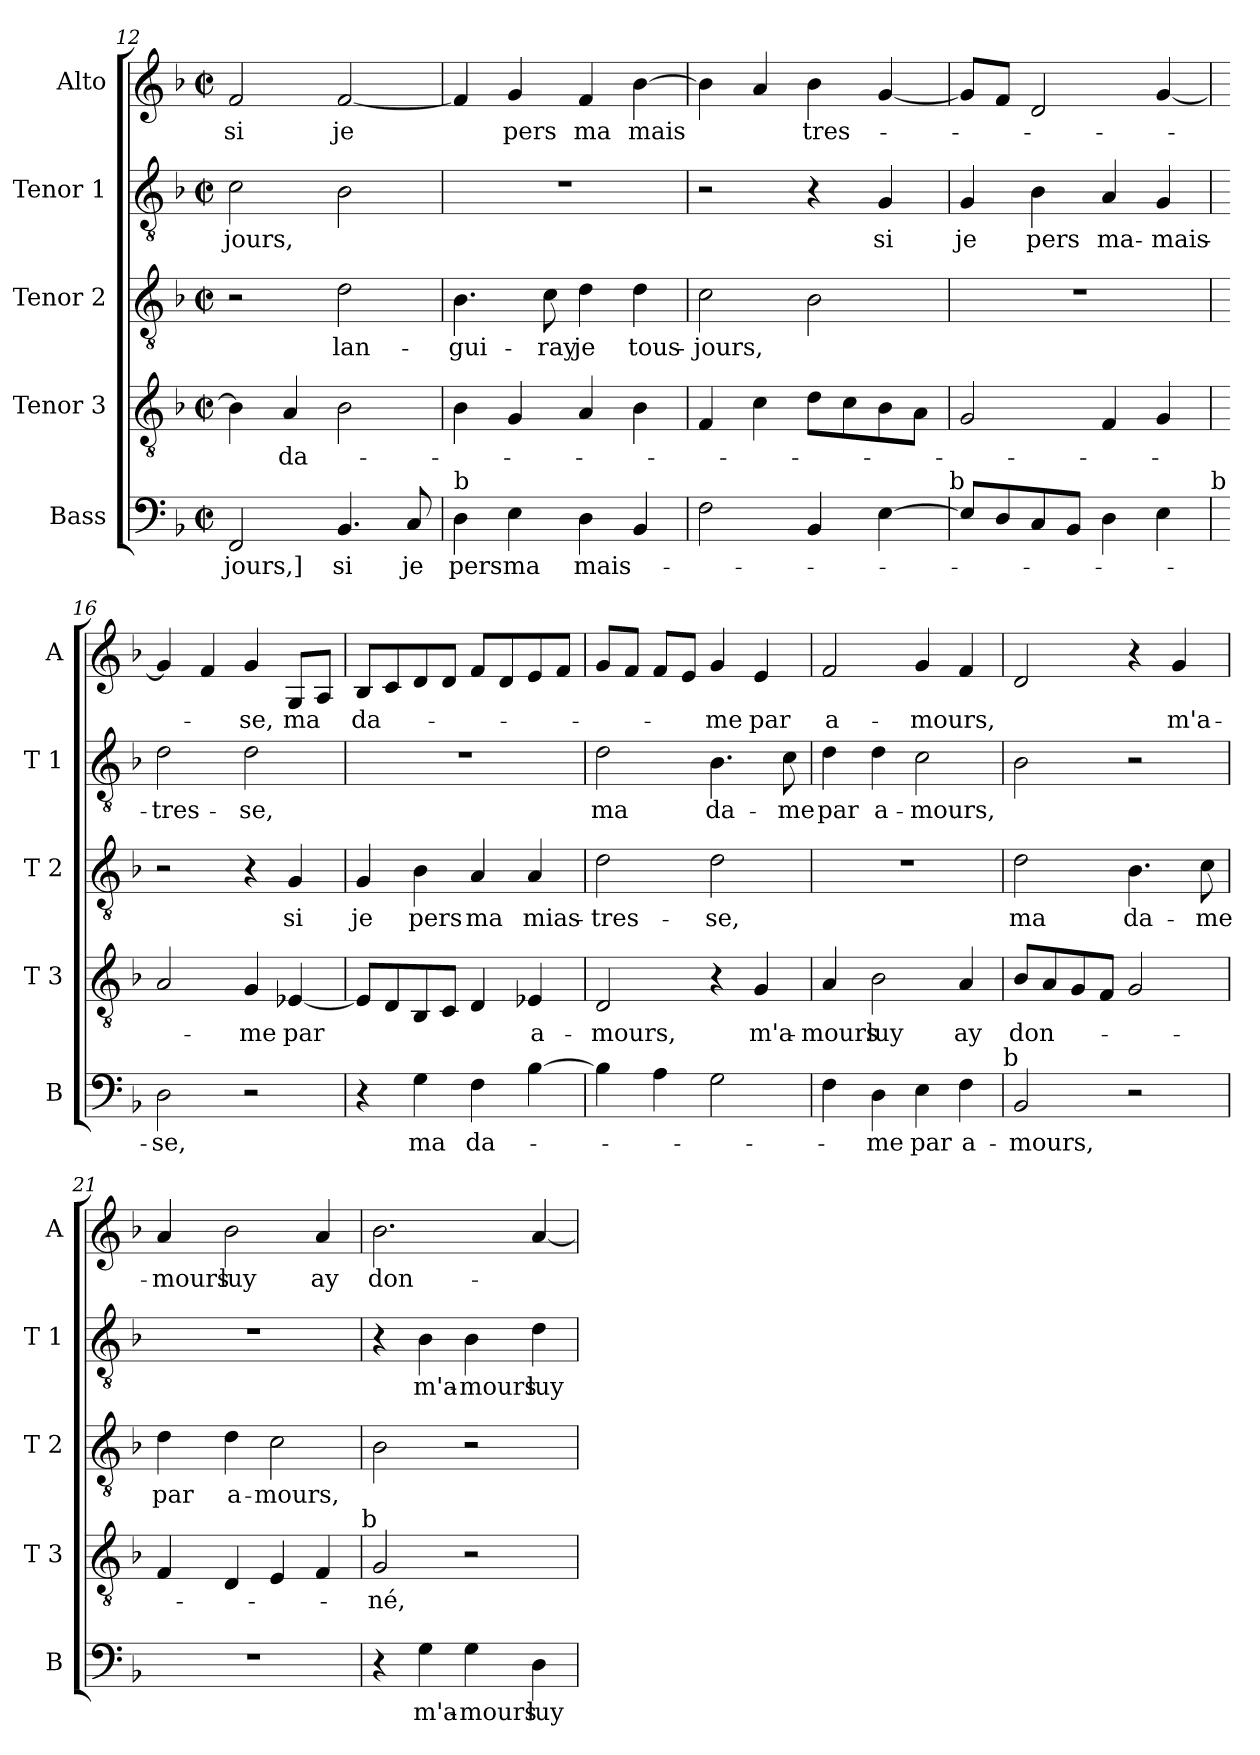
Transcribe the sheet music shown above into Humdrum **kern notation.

**kern	**text	**kern	**text	**kern	**text	**kern	**text	**kern	**text
*part5	*part5	*part4	*part4	*part3	*part3	*part2	*part2	*part1	*part1
*staff5	*staff5	*staff4	*staff4	*staff3	*staff3	*staff2	*staff2	*staff1	*staff1
*I"Bass	*	*I"Tenor 3	*	*I"Tenor 2	*	*I"Tenor 1	*	*I"Alto	*
*I'B	*	*I'T 3	*	*I'T 2	*	*I'T 1	*	*I'A	*
*clefF4	*	*clefGv2	*	*clefGv2	*	*clefGv2	*	*clefG2	*
*k[b-]	*	*k[b-]	*	*k[b-]	*	*k[b-]	*	*k[b-]	*
*F:	*	*F:	*	*F:	*	*F:	*	*F:	*
*M2/2	*	*M2/2	*	*M2/2	*	*M2/2	*	*M2/2	*
*met(c|)	*	*met(c|)	*	*met(c|)	*	*met(c|)	*	*met(c|)	*
=12	=12	=12	=12	=12	=12	=12	=12	=12	=12
2FF/	-jours,]	4B-\]	.	2r	.	2c\	-jours,	2f/	si
.	.	4A/	da-	.	.	.	.	.	.
4.BB-/	si	2B-\	.	2d\	lan-	2B-\	.	[2f/	je
8C/	je	.	.	.	.	.	.	.	.
!!LO:PB:g=z
=13	=13	=13	=13	=13	=13	=13	=13	=13	=13
!LO:TX:a:t=b	!	!	!	!	!	!	!	!	!
4D\	pers	4B-\	.	4.B-\	-gui-	1r	.	4f/]	.
4E\	ma	4G/	.	.	.	.	.	4g/	pers
.	.	.	.	8c\	-ray	.	.	.	.
4D\	mais-	4A/	.	4d\	je	.	.	4f/	ma
4BB-/	.	4B-\	.	4d\	tous-	.	.	[4b-\	mais
=14	=14	=14	=14	=14	=14	=14	=14	=14	=14
2F\	.	4F/	.	2c\	-jours,	2r	.	4b-\]	.
.	.	4c\	.	.	.	.	.	4a/	.
4BB-/	.	8d\L	.	2B-\	.	4r	.	4b-\	tres-
.	.	8c\	.	.	.	.	.	.	.
[4E\	.	8B-\	.	.	.	4G/	si	[4g/	.
.	.	8A\J	.	.	.	.	.	.	.
!LO:TX:a:t=b	!	!	!	!	!	!	!	!	!
=15	=15	=15	=15	=15	=15	=15	=15	=15	=15
8E/L]	.	2G/	.	1r	.	4G/	je	8g/L]	.
8D/	.	.	.	.	.	.	.	8f/J	.
8C/	.	.	.	.	.	4B-\	pers	2d/	.
8BB-/J	.	.	.	.	.	.	.	.	.
4D\	.	4F/	.	.	.	4A/	ma-	.	.
4E\	.	4G/	.	.	.	4G/	-mais-	[4g/	.
!LO:TX:a:t=b	!	!	!	!	!	!	!	!	!
=16	=16	=16	=16	=16	=16	=16	=16	=16	=16
2D\	-se,	2A/	.	2r	.	2d\	-tres-	4g/]	.
.	.	.	.	.	.	.	.	4f/	.
2r	.	4G/	-me	4r	.	2d\	-se,	4g/	-se,
.	.	[4E-X/	par	4G/	si	.	.	8G/L	ma
.	.	.	.	.	.	.	.	8A/J	.
=17	=17	=17	=17	=17	=17	=17	=17	=17	=17
4r	.	8E-/L]	.	4G/	je	1r	.	8B-/L	da-
.	.	8D/	.	.	.	.	.	8c/	.
4G\	ma	8BB-/	.	4B-\	pers	.	.	8d/	.
.	.	8C/J	.	.	.	.	.	8d/J	.
4F\	da-	4D/	.	4A/	ma	.	.	8f/L	.
.	.	.	.	.	.	.	.	8d/	.
[4B-\	.	4E-X/	a-	4A/	mias-	.	.	8e/	.
.	.	.	.	.	.	.	.	8f/J	.
=18	=18	=18	=18	=18	=18	=18	=18	=18	=18
4B-\]	.	2D/	-mours,	2d\	-tres-	2d\	ma	8g/L	.
.	.	.	.	.	.	.	.	8f/J	.
4A\	.	.	.	.	.	.	.	8f/L	.
.	.	.	.	.	.	.	.	8e/J	.
2G\	.	4r	.	2d\	-se,	4.B-\	da-	4g/	-me
.	.	4G/	m'a-	.	.	.	.	4e/	par
.	.	.	.	.	.	8c\	-me	.	.
!!LO:LB:g=z
=19	=19	=19	=19	=19	=19	=19	=19	=19	=19
4F\	.	4A/	-mours	1r	.	4d\	par	2f/	a-
4D\	-me	2B-\	luy	.	.	4d\	a-	.	.
4E\	par	.	.	.	.	2c\	-mours,	4g/	-mours,
4F\	a-	4A/	ay	.	.	.	.	4f/	.
!LO:TX:a:t=b	!	!	!	!	!	!	!	!	!
=20	=20	=20	=20	=20	=20	=20	=20	=20	=20
2BB-/	-mours,	8B-/L	don-	2d\	ma	2B-\	.	2d/	.
.	.	8A/	.	.	.	.	.	.	.
.	.	8G/	.	.	.	.	.	.	.
.	.	8F/J	.	.	.	.	.	.	.
2r	.	2G/	.	4.B-\	da-	2r	.	4r	.
.	.	.	.	.	.	.	.	4g/	m'a-
.	.	.	.	8c\	-me	.	.	.	.
=21	=21	=21	=21	=21	=21	=21	=21	=21	=21
1r	.	4F/	.	4d\	par	1r	.	4a/	-mours
.	.	4D/	.	4d\	a-	.	.	2b-\	luy
.	.	4E/	.	2c\	-mours,	.	.	.	.
.	.	4F/	.	.	.	.	.	4a/	ay
!	!	!LO:TX:a:t=b	!	!	!	!	!	!	!
=22	=22	=22	=22	=22	=22	=22	=22	=22	=22
4r	.	2G/	-né,	2B-\	.	4r	.	2.b-\	don-
4G\	m'a-	.	.	.	.	4B-\	m'a-	.	.
4G\	-mours	2r	.	2r	.	4B-\	-mours	.	.
4D\	luy	.	.	.	.	4d\	luy	[4a/	.
=	=	=	=	=	=	=	=	=	=
*-	*-	*-	*-	*-	*-	*-	*-	*-	*-
